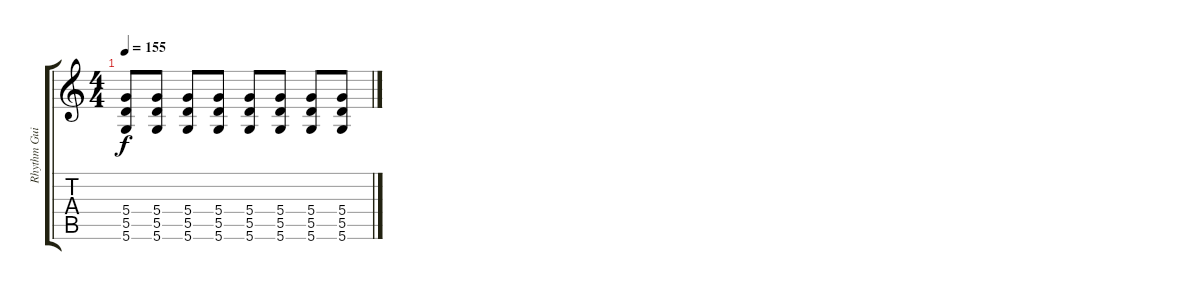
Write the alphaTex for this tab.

\track ("Rhythm Guitar  2" "Rhythm Gui") {instrument overdrivenguitar}
\staff {score tabs}
\tuning (E4 B3 G3 D3 A2 D2) {hide}
\ts (4 4)
\tempo 155
\clef g2
\ks c
(5.4{t} 5.5{t} 5.6{t}).8{dy f} (5.4 5.5 5.6).8 (5.4 5.5 5.6).8 (5.4 5.5 5.6).8 (5.4 5.5 5.6).8 (5.4 5.5 5.6).8 (5.4 5.5 5.6).8 (5.4 5.5 5.6).8
